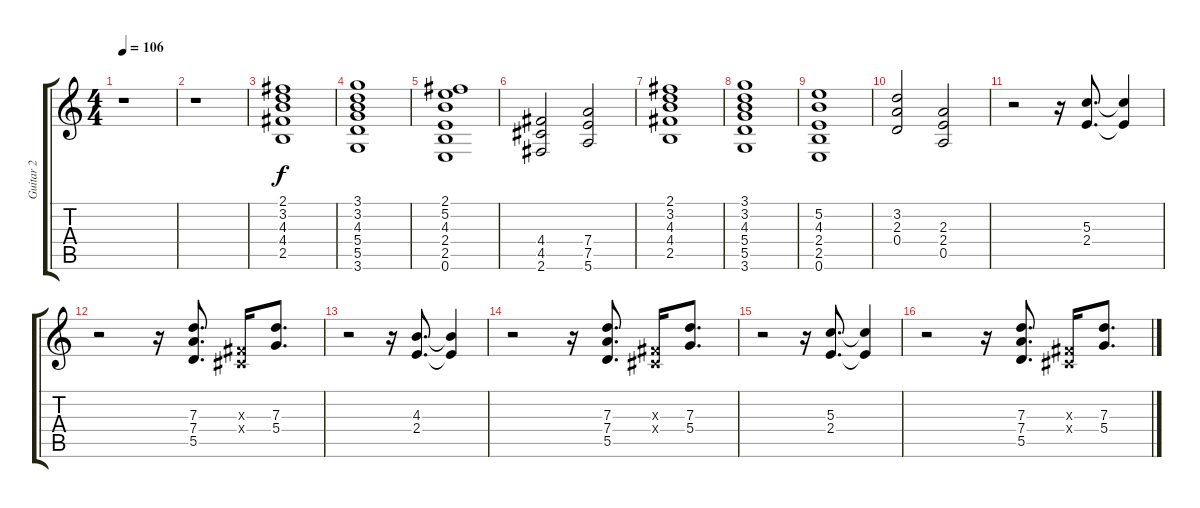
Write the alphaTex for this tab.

\track ("Guitar 2" "Guitar 2") {instrument overdrivenguitar}
\staff {score tabs}
\tuning (E4 B3 G3 D3 A2 E2) {hide}
\ts (4 4)
\tempo 106
\clef g2
\ks c
r.1{dy f} |
r.1 |
(2.1 3.2 4.3 4.4 2.5).1 |
(3.1 3.2 4.3 5.4 5.5 3.6).1 |
(2.1 5.2 4.3 2.4 2.5 0.6).1 |
(4.4 4.5 2.6).2 (7.4 7.5 5.6).2 |
(2.1 3.2 4.3 4.4 2.5).1 |
(3.1 3.2 4.3 5.4 5.5 3.6).1 |
(5.2 4.3 2.4 2.5 0.6).1 |
(3.2 2.3 0.4).2 (2.3 2.4 0.5).2 |
r.2 r.16 (5.3 2.4).8{d} (5.3{t} 2.4{t}).4 |
r.2 r.16 (7.3 7.4 5.5).8{d} (-1.3{x} -1.4{x}).16 (7.3 5.4).8{d} |
r.2 r.16 (4.3 2.4).8{d} (4.3{t} 2.4{t}).4 |
r.2 r.16 (7.3 7.4 5.5).8{d} (-1.3{x} -1.4{x}).16 (7.3 5.4).8{d} |
r.2 r.16 (5.3 2.4).8{d} (5.3{t} 2.4{t}).4 |
r.2 r.16 (7.3 7.4 5.5).8{d} (-1.3{x} -1.4{x}).16 (7.3 5.4).8{d}
